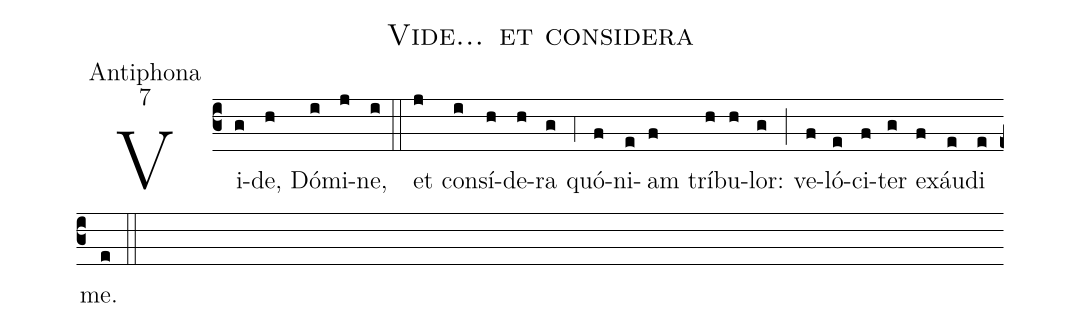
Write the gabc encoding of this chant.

name:Vide... et considera;
office-part:Antiphona;
mode:7;
%%
(c3) Vi(g)de,(h) Dó(i)mi(j)ne,(i) (::)
et(j) con(i)sí(h)de(h)ra(g) (,4) quó(f)ni(e)am(f) trí(h)bu(h)lor:(g) (;) ve(f)ló(e)ci(f)ter(g) ex(f)áu(e)di(e) me.(e) (::)
